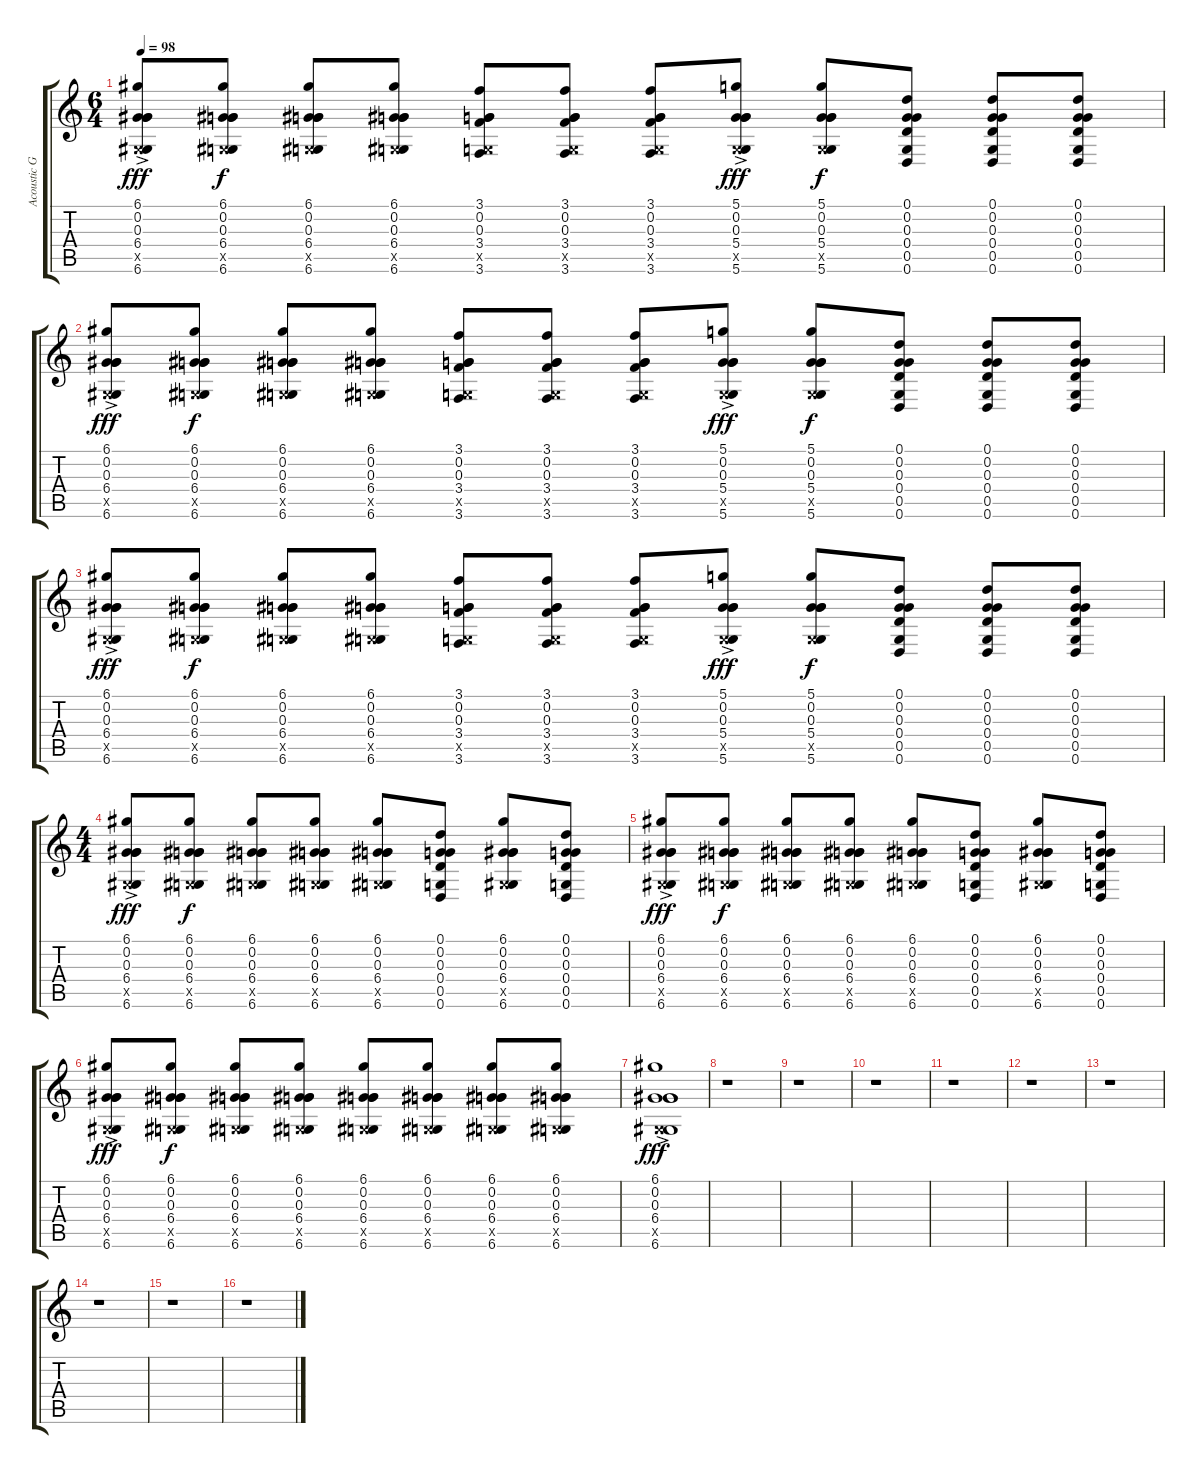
\track ("Acoustic Guitar" "Acoustic G") {instrument acousticguitarsteel}
\staff {score tabs}
\tuning (D4 G3 G3 D3 G2 D2) {hide}
\ts (6 4)
\tempo 98
\clef g2
\ks c
(6.1{ac} 0.2{ac} 0.3{ac} 6.4{ac} 0.5{ac x} 6.6{ac}).8{dy fff instrument acousticguitarsteel} (6.1 0.2 0.3 6.4 0.5{x} 6.6).8{dy f} (6.1 0.2 0.3 6.4 0.5{x} 6.6).8 (6.1 0.2 0.3 6.4 0.5{x} 6.6).8 (3.1 0.2 0.3 3.4 0.5{x} 3.6).8 (3.1 0.2 0.3 3.4 0.5{x} 3.6).8 (3.1 0.2 0.3 3.4 0.5{x} 3.6).8 (5.1{ac} 0.2{ac} 0.3{ac} 5.4{ac} 0.5{ac x} 5.6{ac}).8{dy fff} (5.1 0.2 0.3 5.4 0.5{x} 5.6).8{dy f} (0.1 0.2 0.3 0.4 0.5 0.6).8 (0.1 0.2 0.3 0.4 0.5 0.6).8 (0.1 0.2 0.3 0.4 0.5 0.6).8 |
(6.1{ac} 0.2{ac} 0.3{ac} 6.4{ac} 0.5{ac x} 6.6{ac}).8{dy fff} (6.1 0.2 0.3 6.4 0.5{x} 6.6).8{dy f} (6.1 0.2 0.3 6.4 0.5{x} 6.6).8 (6.1 0.2 0.3 6.4 0.5{x} 6.6).8 (3.1 0.2 0.3 3.4 0.5{x} 3.6).8 (3.1 0.2 0.3 3.4 0.5{x} 3.6).8 (3.1 0.2 0.3 3.4 0.5{x} 3.6).8 (5.1{ac} 0.2{ac} 0.3{ac} 5.4{ac} 0.5{ac x} 5.6{ac}).8{dy fff} (5.1 0.2 0.3 5.4 0.5{x} 5.6).8{dy f} (0.1 0.2 0.3 0.4 0.5 0.6).8 (0.1 0.2 0.3 0.4 0.5 0.6).8 (0.1 0.2 0.3 0.4 0.5 0.6).8 |
(6.1{ac} 0.2{ac} 0.3{ac} 6.4{ac} 0.5{ac x} 6.6{ac}).8{dy fff} (6.1 0.2 0.3 6.4 0.5{x} 6.6).8{dy f} (6.1 0.2 0.3 6.4 0.5{x} 6.6).8 (6.1 0.2 0.3 6.4 0.5{x} 6.6).8 (3.1 0.2 0.3 3.4 0.5{x} 3.6).8 (3.1 0.2 0.3 3.4 0.5{x} 3.6).8 (3.1 0.2 0.3 3.4 0.5{x} 3.6).8 (5.1{ac} 0.2{ac} 0.3{ac} 5.4{ac} 0.5{ac x} 5.6{ac}).8{dy fff} (5.1 0.2 0.3 5.4 0.5{x} 5.6).8{dy f} (0.1 0.2 0.3 0.4 0.5 0.6).8 (0.1 0.2 0.3 0.4 0.5 0.6).8 (0.1 0.2 0.3 0.4 0.5 0.6).8 |
\ts (4 4)
(6.1{ac} 0.2{ac} 0.3{ac} 6.4{ac} 0.5{ac x} 6.6{ac}).8{dy fff} (6.1 0.2 0.3 6.4 0.5{x} 6.6).8{dy f} (6.1 0.2 0.3 6.4 0.5{x} 6.6).8 (6.1 0.2 0.3 6.4 0.5{x} 6.6).8 (6.1 0.2 0.3 6.4 0.5{x} 6.6).8 (0.1 0.2 0.3 0.4 0.5 0.6).8 (6.1 0.2 0.3 6.4 0.5{x} 6.6).8 (0.1 0.2 0.3 0.4 0.5 0.6).8 |
(6.1{ac} 0.2{ac} 0.3{ac} 6.4{ac} 0.5{ac x} 6.6{ac}).8{dy fff} (6.1 0.2 0.3 6.4 0.5{x} 6.6).8{dy f} (6.1 0.2 0.3 6.4 0.5{x} 6.6).8 (6.1 0.2 0.3 6.4 0.5{x} 6.6).8 (6.1 0.2 0.3 6.4 0.5{x} 6.6).8 (0.1 0.2 0.3 0.4 0.5 0.6).8 (6.1 0.2 0.3 6.4 0.5{x} 6.6).8 (0.1 0.2 0.3 0.4 0.5 0.6).8 |
(6.1{ac} 0.2{ac} 0.3{ac} 6.4{ac} 0.5{ac x} 6.6{ac}).8{dy fff} (6.1 0.2 0.3 6.4 0.5{x} 6.6).8{dy f} (6.1 0.2 0.3 6.4 0.5{x} 6.6).8 (6.1 0.2 0.3 6.4 0.5{x} 6.6).8 (6.1 0.2 0.3 6.4 0.5{x} 6.6).8 (6.1 0.2 0.3 6.4 0.5{x} 6.6).8 (6.1 0.2 0.3 6.4 0.5{x} 6.6).8 (6.1 0.2 0.3 6.4 0.5{x} 6.6).8 |
(6.1{ac} 0.2{ac} 0.3{ac} 6.4{ac} 0.5{ac x} 6.6{ac}).1{dy fff} |
r.1 |
r.1 |
r.1 |
r.1 |
r.1 |
r.1 |
r.1 |
r.1 |
r.1
